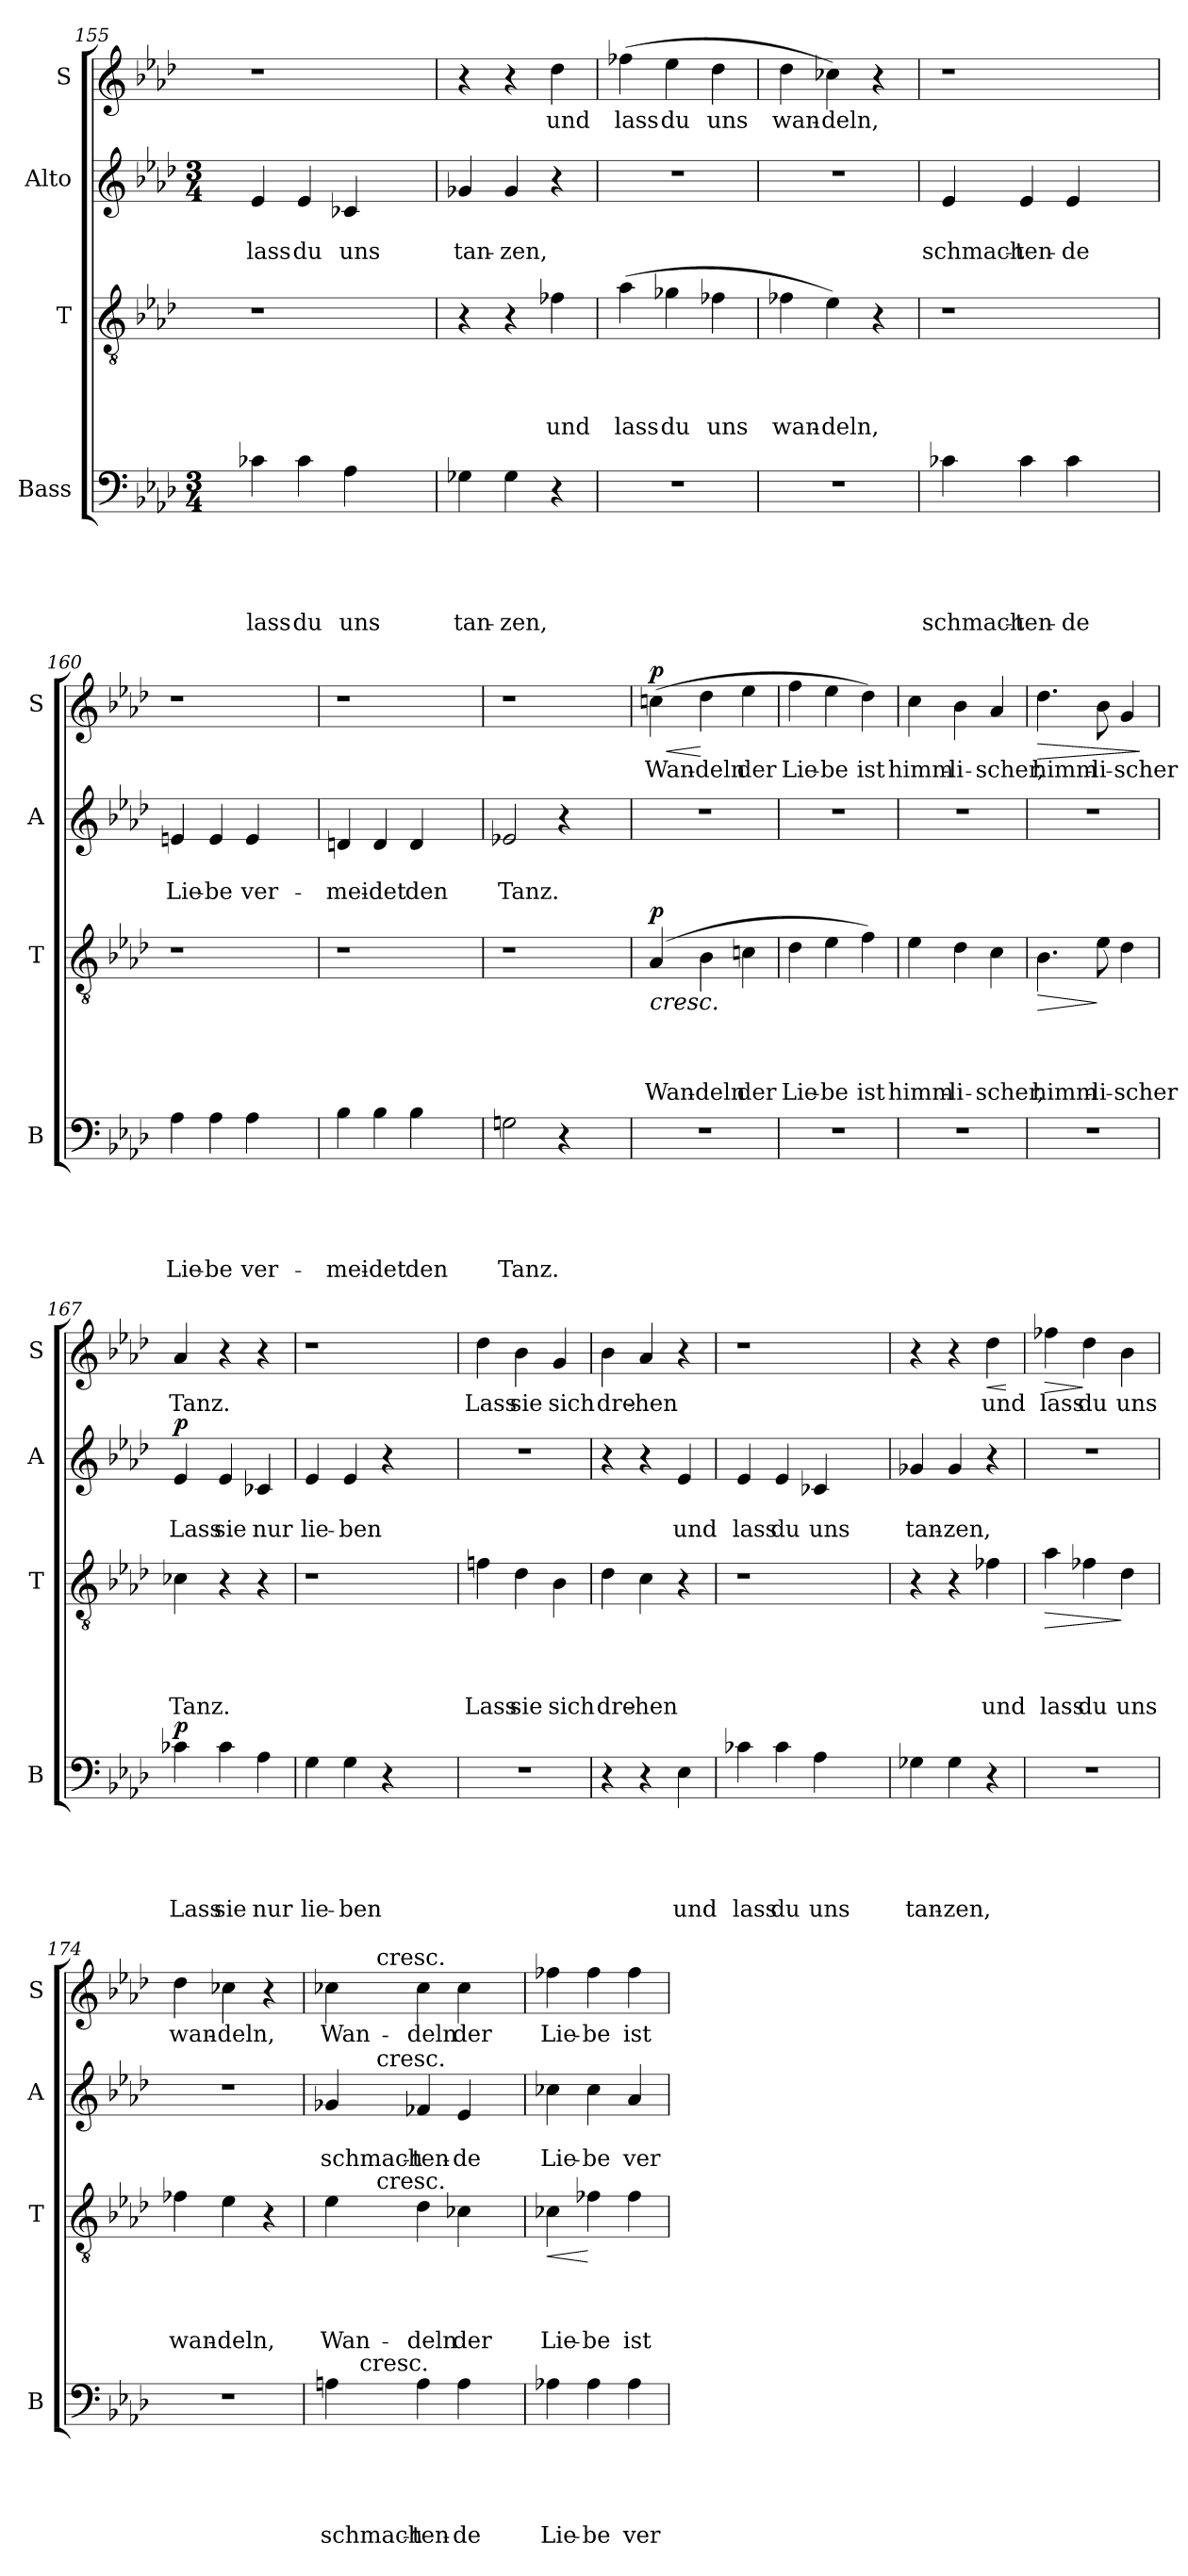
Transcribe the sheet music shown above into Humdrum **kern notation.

**kern	**text	**text	**text	**text	**text	**dynam	**kern	**text	**text	**text	**text	**dynam	**kern	**text	**text	**dynam	**kern	**text	**dynam
*part4	*part4	*part4	*part4	*part4	*part4	*part4	*part3	*part3	*part3	*part3	*part3	*part3	*part2	*part2	*part2	*part2	*part1	*part1	*part1
*staff4	*staff4	*staff4	*staff4	*staff4	*staff4	*staff4	*staff3	*staff3	*staff3	*staff3	*staff3	*staff3	*staff2	*staff2	*staff2	*staff2	*staff1	*staff1	*staff1
*I"Bass	*	*	*	*	*	*	*I"T	*	*	*	*	*	*I"Alto	*	*	*	*I"S	*	*
*I'B	*	*	*	*	*	*	*I'T	*	*	*	*	*	*I'A	*	*	*	*I'S	*	*
*clefF4	*	*	*	*	*	*	*clefGv2	*	*	*	*	*	*clefG2	*	*	*	*clefG2	*	*
*k[b-e-a-d-]	*	*	*	*	*	*	*k[b-e-a-d-]	*	*	*	*	*	*k[b-e-a-d-]	*	*	*	*k[b-e-a-d-]	*	*
*A-:	*	*	*	*	*	*	*A-:	*	*	*	*	*	*A-:	*	*	*	*A-:	*	*
*M3/4	*	*	*	*	*	*	*	*	*	*	*	*	*M3/4	*	*	*	*	*	*
=155	=155	=155	=155	=155	=155	=155	=155	=155	=155	=155	=155	=155	=155	=155	=155	=155	=155	=155	=155
!	!	!	!	!	!LO:LY:b	!	!LO:N:vis=1	!	!	!	!	!	!	!	!LO:LY:b	!	!LO:N:vis=1	!	!
4c-X\	.	.	.	.	lass	.	1r	.	.	.	.	.	4e-/	.	lass	.	1r	.	.
!	!	!	!	!	!LO:LY:b	!	!	!	!	!	!	!	!	!	!LO:LY:b	!	!	!	!
4c-\	.	.	.	.	du	.	.	.	.	.	.	.	4e-/	.	du	.	.	.	.
!	!	!	!	!	!LO:LY:b	!	!	!	!	!	!	!	!	!	!LO:LY:b	!	!	!	!
4A-\	.	.	.	.	uns	.	.	.	.	.	.	.	4c-X/	.	uns	.	.	.	.
4ryy	.	.	.	.	.	.	.	.	.	.	.	.	4ryy	.	.	.	.	.	.
=156	=156	=156	=156	=156	=156	=156	=156	=156	=156	=156	=156	=156	=156	=156	=156	=156	=156	=156	=156
!	!	!	!	!	!LO:LY:b	!	!	!	!	!	!	!	!	!	!LO:LY:b	!	!	!	!
4G-X\	.	.	.	.	tan-	.	4r	.	.	.	.	.	4g-X/	.	tan-	.	4r	.	.
!	!	!	!	!	!LO:LY:b	!	!	!	!	!	!	!	!	!	!LO:LY:b	!	!	!	!
4G-\	.	.	.	.	-zen,	.	4r	.	.	.	.	.	4g-/	.	-zen,	.	4r	.	.
!	!	!	!	!	!	!	!	!	!	!	!LO:LY:b	!	!	!	!	!	!	!LO:LY:b	!
4r	.	.	.	.	.	.	4f-X\	.	.	.	und	.	4r	.	.	.	4dd-\	und	.
=157	=157	=157	=157	=157	=157	=157	=157	=157	=157	=157	=157	=157	=157	=157	=157	=157	=157	=157	=157
!LO:N:vis=1	!	!	!	!	!	!	!	!	!	!	!LO:LY:b	!	!LO:N:vis=1	!	!	!	!	!LO:LY:b	!
2.r	.	.	.	.	.	.	(>4a-\	.	.	.	lass	.	2.r	.	.	.	(>4ff-X\	lass	.
!	!	!	!	!	!	!	!	!	!	!	!LO:LY:b	!	!	!	!	!	!	!LO:LY:b	!
.	.	.	.	.	.	.	4g-X\	.	.	.	du	.	.	.	.	.	4ee-\	du	.
!	!	!	!	!	!	!	!	!	!	!	!LO:LY:b	!	!	!	!	!	!	!LO:LY:b	!
.	.	.	.	.	.	.	4f-X\	.	.	.	uns	.	.	.	.	.	4dd-\	uns	.
=158	=158	=158	=158	=158	=158	=158	=158	=158	=158	=158	=158	=158	=158	=158	=158	=158	=158	=158	=158
!LO:N:vis=1	!	!	!	!	!	!	!	!	!	!	!LO:LY:b	!	!LO:N:vis=1	!	!	!	!	!LO:LY:b	!
2.r	.	.	.	.	.	.	4f-X\	.	.	.	wan-	.	2.r	.	.	.	4dd-\	wan-	.
!	!	!	!	!	!	!	!	!	!	!	!LO:LY:b	!	!	!	!	!	!	!LO:LY:b	!
.	.	.	.	.	.	.	4e-\)	.	.	.	-deln,	.	.	.	.	.	4cc-X\)	-deln,	.
.	.	.	.	.	.	.	4r	.	.	.	.	.	.	.	.	.	4r	.	.
=159	=159	=159	=159	=159	=159	=159	=159	=159	=159	=159	=159	=159	=159	=159	=159	=159	=159	=159	=159
!	!	!	!	!	!LO:LY:b	!	!LO:N:vis=1	!	!	!	!	!	!	!	!LO:LY:b	!	!LO:N:vis=1	!	!
4c-X\	.	.	.	.	schmach-	.	1r	.	.	.	.	.	4e-/	.	schmach-	.	1r	.	.
!	!	!	!	!	!LO:LY:b	!	!	!	!	!	!	!	!	!	!LO:LY:b	!	!	!	!
4c-\	.	.	.	.	-ten-	.	.	.	.	.	.	.	4e-/	.	-ten-	.	.	.	.
!	!	!	!	!	!LO:LY:b:rj	!	!	!	!	!	!	!	!	!	!LO:LY:b:rj	!	!	!	!
4c-\	.	.	.	.	-de	.	.	.	.	.	.	.	4e-/	.	-de	.	.	.	.
4ryy	.	.	.	.	.	.	.	.	.	.	.	.	4ryy	.	.	.	.	.	.
=160	=160	=160	=160	=160	=160	=160	=160	=160	=160	=160	=160	=160	=160	=160	=160	=160	=160	=160	=160
!	!	!	!	!	!LO:LY:b	!	!LO:N:vis=1	!	!	!	!	!	!	!	!LO:LY:b	!	!LO:N:vis=1	!	!
4A-\	.	.	.	.	Lie-	.	1r	.	.	.	.	.	4en/	.	Lie-	.	1r	.	.
!	!	!	!	!	!LO:LY:b:rj	!	!	!	!	!	!	!	!	!	!LO:LY:b:rj	!	!	!	!
4A-\	.	.	.	.	-be	.	.	.	.	.	.	.	4e/	.	-be	.	.	.	.
!	!	!	!	!	!LO:LY:b	!	!	!	!	!	!	!	!	!	!LO:LY:b	!	!	!	!
4A-\	.	.	.	.	ver-	.	.	.	.	.	.	.	4e/	.	ver-	.	.	.	.
4ryy	.	.	.	.	.	.	.	.	.	.	.	.	4ryy	.	.	.	.	.	.
=161	=161	=161	=161	=161	=161	=161	=161	=161	=161	=161	=161	=161	=161	=161	=161	=161	=161	=161	=161
!	!	!	!	!	!LO:LY:b	!	!LO:N:vis=1	!	!	!	!	!	!	!	!LO:LY:b	!	!LO:N:vis=1	!	!
4B-\	.	.	.	.	-mei-	.	1r	.	.	.	.	.	4dn/	.	-mei-	.	1r	.	.
!	!	!	!	!	!LO:LY:b:rj	!	!	!	!	!	!	!	!	!	!LO:LY:b:rj	!	!	!	!
4B-\	.	.	.	.	-det	.	.	.	.	.	.	.	4d/	.	-det	.	.	.	.
!	!	!	!	!	!LO:LY:b	!	!	!	!	!	!	!	!	!	!LO:LY:b	!	!	!	!
4B-\	.	.	.	.	den	.	.	.	.	.	.	.	4d/	.	den	.	.	.	.
4ryy	.	.	.	.	.	.	.	.	.	.	.	.	4ryy	.	.	.	.	.	.
!!LO:PB:g=z
=162	=162	=162	=162	=162	=162	=162	=162	=162	=162	=162	=162	=162	=162	=162	=162	=162	=162	=162	=162
!	!	!	!	!	!LO:LY:b	!	!LO:N:vis=1	!	!	!	!	!	!	!	!LO:LY:b	!	!LO:N:vis=1	!	!
2Gn\	.	.	.	.	Tanz.	.	1r	.	.	.	.	.	2e-X/	.	Tanz.	.	1r	.	.
4r	.	.	.	.	.	.	.	.	.	.	.	.	4r	.	.	.	.	.	.
4ryy	.	.	.	.	.	.	.	.	.	.	.	.	4ryy	.	.	.	.	.	.
=163	=163	=163	=163	=163	=163	=163	=163	=163	=163	=163	=163	=163	=163	=163	=163	=163	=163	=163	=163
!LO:N:vis=1	!	!	!	!	!	!	!	!	!	!	!LO:LY:b	!LO:HP:b	!LO:N:vis=1	!	!	!	!	!LO:LY:b	!LO:HP:b
!	!	!	!	!	!	!	!	!	!	!	!	!LO:DY:n=1:a	!	!	!	!	!	!	!LO:DY:n=1:a
2.r	.	.	.	.	.	.	(4A-/	.	.	.	Wan-	< p	2.r	.	.	.	(>4ccn\	Wan-	< p
!	!	!	!	!	!	!	!	!	!	!	!LO:LY:b:rj	!	!	!	!	!	!	!LO:LY:b:rj	!
.	.	.	.	.	.	.	4B-\	.	.	.	-deln	.	.	.	.	.	4dd-\	-deln	[
!	!	!	!	!	!	!	!	!	!	!	!LO:LY:b	!	!	!	!	!	!	!LO:LY:b	!
.	.	.	.	.	.	.	4cn\	.	.	.	der	.	.	.	.	.	4ee-\	der	.
=164	=164	=164	=164	=164	=164	=164	=164	=164	=164	=164	=164	=164	=164	=164	=164	=164	=164	=164	=164
!LO:N:vis=1	!	!	!	!	!	!	!	!	!	!	!LO:LY:b	!	!LO:N:vis=1	!	!	!	!	!LO:LY:b	!
2.r	.	.	.	.	.	.	4d-\	.	.	.	Lie-	.	2.r	.	.	.	4ff\	Lie-	.
!	!	!	!	!	!	!	!	!	!	!	!LO:LY:b:rj	!	!	!	!	!	!	!LO:LY:b:rj	!
.	.	.	.	.	.	.	4e-\	.	.	.	-be	.	.	.	.	.	4ee-\	-be	.
!	!	!	!	!	!	!	!	!	!	!	!LO:LY:b	!	!	!	!	!	!	!LO:LY:b	!
.	.	.	.	.	.	.	4f\)	.	.	.	ist	.	.	.	.	.	4dd-\)	ist	.
=165	=165	=165	=165	=165	=165	=165	=165	=165	=165	=165	=165	=165	=165	=165	=165	=165	=165	=165	=165
!LO:N:vis=1	!	!	!	!	!	!	!	!	!	!	!LO:LY:b	!	!LO:N:vis=1	!	!	!	!	!LO:LY:b	!
2.r	.	.	.	.	.	.	4e-\	.	.	.	himm-	.	2.r	.	.	.	4cc\	himm-	.
!	!	!	!	!	!	!	!	!	!	!	!LO:LY:b	!	!	!	!	!	!	!LO:LY:b	!
.	.	.	.	.	.	.	4d-\	.	.	.	-li-	.	.	.	.	.	4b-\	-li-	.
!	!	!	!	!	!	!	!	!	!	!	!LO:LY:b:rj	!	!	!	!	!	!	!LO:LY:b:rj	!
.	.	.	.	.	.	.	4c\	.	.	.	-scher,	.	.	.	.	.	4a-/	-scher,	.
=166	=166	=166	=166	=166	=166	=166	=166	=166	=166	=166	=166	=166	=166	=166	=166	=166	=166	=166	=166
!LO:N:vis=1	!	!	!	!	!	!	!	!	!	!	!LO:LY:b	!LO:HP:b	!LO:N:vis=1	!	!	!	!	!LO:LY:b	!LO:HP:b
2.r	.	.	.	.	.	.	4.B-\	.	.	.	himm-	>	2.r	.	.	.	4.dd-\	himm-	>
!	!	!	!	!	!	!	!	!	!	!	!LO:LY:b	!	!	!	!	!	!	!LO:LY:b	!
.	.	.	.	.	.	.	8e-\	.	.	.	-li-	]	.	.	.	.	8b-\	-li-	.
!	!	!	!	!	!	!	!	!	!	!	!LO:LY:b:rj	!	!	!	!	!	!	!LO:LY:b:rj	!
.	.	.	.	.	.	.	4d-\	.	.	.	-scher	.	.	.	.	.	4g/	-scher	.
.	.	.	.	.	.	.	.	.	.	.	.	[	.	.	.	.	.	.	]
=167	=167	=167	=167	=167	=167	=167	=167	=167	=167	=167	=167	=167	=167	=167	=167	=167	=167	=167	=167
!	!	!	!	!	!LO:LY:b	!LO:DY:a	!	!	!	!	!LO:LY:b	!	!	!	!LO:LY:b	!LO:DY:a	!	!LO:LY:b	!
4c-X\	.	.	.	.	Lass	p	4c-X\	.	.	.	Tanz.	.	4e-/	.	Lass	p	4a-/	Tanz.	.
!	!	!	!	!	!LO:LY:b	!	!	!	!	!	!	!	!	!	!LO:LY:b	!	!	!	!
4c-\	.	.	.	.	sie	.	4r	.	.	.	.	.	4e-/	.	sie	.	4r	.	.
!	!	!	!	!	!LO:LY:b	!	!	!	!	!	!	!	!	!	!LO:LY:b	!	!	!	!
4A-\	.	.	.	.	nur	.	4r	.	.	.	.	.	4c-X/	.	nur	.	4r	.	.
=168	=168	=168	=168	=168	=168	=168	=168	=168	=168	=168	=168	=168	=168	=168	=168	=168	=168	=168	=168
!	!	!	!	!	!LO:LY:b	!	!LO:N:vis=1	!	!	!	!	!	!	!	!LO:LY:b	!	!LO:N:vis=1	!	!
4G\	.	.	.	.	lie-	.	1r	.	.	.	.	.	4e-/	.	lie-	.	1r	.	.
!	!	!	!	!	!LO:LY:b	!	!	!	!	!	!	!	!	!	!LO:LY:b	!	!	!	!
4G\	.	.	.	.	-ben	.	.	.	.	.	.	.	4e-/	.	-ben	.	.	.	.
4r	.	.	.	.	.	.	.	.	.	.	.	.	4r	.	.	.	.	.	.
4ryy	.	.	.	.	.	.	.	.	.	.	.	.	4ryy	.	.	.	.	.	.
=169	=169	=169	=169	=169	=169	=169	=169	=169	=169	=169	=169	=169	=169	=169	=169	=169	=169	=169	=169
!LO:N:vis=1	!	!	!	!	!	!	!	!	!	!	!LO:LY:b	!	!LO:N:vis=1	!	!	!	!	!LO:LY:b	!
2.r	.	.	.	.	.	.	4fn\	.	.	.	Lass	.	2.r	.	.	.	4dd-\	Lass	.
!	!	!	!	!	!	!	!	!	!	!	!LO:LY:b	!	!	!	!	!	!	!LO:LY:b	!
.	.	.	.	.	.	.	4d-\	.	.	.	sie	.	.	.	.	.	4b-\	sie	.
!	!	!	!	!	!	!	!	!	!	!	!LO:LY:b	!	!	!	!	!	!	!LO:LY:b	!
.	.	.	.	.	.	.	4B-\	.	.	.	sich	.	.	.	.	.	4g/	sich	.
!!LO:LB:g=z
=170	=170	=170	=170	=170	=170	=170	=170	=170	=170	=170	=170	=170	=170	=170	=170	=170	=170	=170	=170
!	!	!	!	!	!	!	!	!	!	!	!LO:LY:b	!	!	!	!	!	!	!LO:LY:b	!
4r	.	.	.	.	.	.	4d-\	.	.	.	dre-	.	4r	.	.	.	4b-\	dre-	.
!	!	!	!	!	!	!	!	!	!	!	!LO:LY:b:rj	!	!	!	!	!	!	!LO:LY:b:rj	!
4r	.	.	.	.	.	.	4c\	.	.	.	-hen	.	4r	.	.	.	4a-/	-hen	.
!	!	!	!	!	!LO:LY:b	!	!	!	!	!	!	!	!	!	!LO:LY:b	!	!	!	!
4E-\	.	.	.	.	und	.	4r	.	.	.	.	.	4e-/	.	und	.	4r	.	.
=171	=171	=171	=171	=171	=171	=171	=171	=171	=171	=171	=171	=171	=171	=171	=171	=171	=171	=171	=171
!	!	!	!	!	!LO:LY:b	!	!LO:N:vis=1	!	!	!	!	!	!	!	!LO:LY:b	!	!LO:N:vis=1	!	!
4c-X\	.	.	.	.	lass	.	1r	.	.	.	.	.	4e-/	.	lass	.	1r	.	.
!	!	!	!	!	!LO:LY:b	!	!	!	!	!	!	!	!	!	!LO:LY:b	!	!	!	!
4c-\	.	.	.	.	du	.	.	.	.	.	.	.	4e-/	.	du	.	.	.	.
!	!	!	!	!	!LO:LY:b	!	!	!	!	!	!	!	!	!	!LO:LY:b	!	!	!	!
4A-\	.	.	.	.	uns	.	.	.	.	.	.	.	4c-X/	.	uns	.	.	.	.
4ryy	.	.	.	.	.	.	.	.	.	.	.	.	4ryy	.	.	.	.	.	.
=172	=172	=172	=172	=172	=172	=172	=172	=172	=172	=172	=172	=172	=172	=172	=172	=172	=172	=172	=172
!	!	!	!	!	!LO:LY:b	!	!	!	!	!	!	!	!	!	!LO:LY:b	!	!	!	!
4G-X\	.	.	.	.	tan-	.	4r	.	.	.	.	.	4g-X/	.	tan-	.	4r	.	.
!	!	!	!	!	!LO:LY:b	!	!	!	!	!	!	!	!	!	!LO:LY:b	!	!	!	!
4G-\	.	.	.	.	-zen,	.	4r	.	.	.	.	.	4g-/	.	-zen,	.	4r	.	.
!	!	!	!	!	!	!	!	!	!	!	!LO:LY:b	!	!	!	!	!	!	!LO:LY:b	!LO:HP:b
4r	.	.	.	.	.	.	4f-X\	.	.	.	und	.	4r	.	.	.	4dd-\	und	<
.	.	.	.	.	.	.	.	.	.	.	.	.	.	.	.	.	.	.	[
=173	=173	=173	=173	=173	=173	=173	=173	=173	=173	=173	=173	=173	=173	=173	=173	=173	=173	=173	=173
!LO:N:vis=1	!	!	!	!	!	!	!	!	!	!	!LO:LY:b	!LO:HP:b	!LO:N:vis=1	!	!	!	!	!LO:LY:b	!LO:HP:b
2.r	.	.	.	.	.	.	4a-\	.	.	.	lass	>	2.r	.	.	.	4ff-X\	lass	>
!	!	!	!	!	!	!	!	!	!	!	!LO:LY:b	!	!	!	!	!	!	!LO:LY:b	!
.	.	.	.	.	.	.	4f-X\	.	.	.	du	.	.	.	.	.	4dd-\	du	]
!	!	!	!	!	!	!	!	!	!	!	!LO:LY:b	!	!	!	!	!	!	!LO:LY:b	!
.	.	.	.	.	.	.	4d-\	.	.	.	uns	]	.	.	.	.	4b-\	uns	.
=174	=174	=174	=174	=174	=174	=174	=174	=174	=174	=174	=174	=174	=174	=174	=174	=174	=174	=174	=174
!LO:N:vis=1	!	!	!	!	!	!	!	!	!	!	!LO:LY:b	!	!LO:N:vis=1	!	!	!	!	!LO:LY:b	!
2.r	.	.	.	.	.	.	4f-X\	.	.	.	wan-	.	2.r	.	.	.	4dd-\	wan-	.
!	!	!	!	!	!	!	!	!	!	!	!LO:LY:b	!	!	!	!	!	!	!LO:LY:b	!
.	.	.	.	.	.	.	4e-\	.	.	.	-deln,	.	.	.	.	.	4cc-X\	-deln,	.
.	.	.	.	.	.	.	4r	.	.	.	.	.	.	.	.	.	4r	.	.
=175	=175	=175	=175	=175	=175	=175	=175	=175	=175	=175	=175	=175	=175	=175	=175	=175	=175	=175	=175
!	!	!	!	!	!LO:LY:b	!	!	!	!	!	!LO:LY:b	!	!	!	!LO:LY:b	!	!	!LO:LY:b	!
*^	*	*	*	*	*	*	*^	*	*	*	*	*	*^	*	*	*	*^	*	*
4An\	16.ryy	.	.	.	.	schmach-	.	4e-\	8ryy	.	.	.	Wan-	.	4g-X/	8ryy	.	schmach-	.	4cc-X\	8ryy	Wan-	.
!	!LO:TX:a:t=cresc.	!	!	!	!	!	!	!	!	!	!	!	!	!	!	!	!	!	!	!	!	!	!
.	2ryy	.	.	.	.	.	.	.	.	.	.	.	.	.	.	.	.	.	.	.	.	.	.
!	!	!	!	!	!	!	!	!	!	!	!	!	!	!	!	!	!	!	!	!	!LO:TX:a:t=cresc.	!	!
!	!	!	!	!	!	!	!	!	!	!	!	!	!	!	!	!LO:TX:a:t=cresc.	!	!	!	!	!	!	!
!	!	!	!	!	!	!	!	!	!LO:TX:a:t=cresc.	!	!	!	!	!	!	!	!	!	!	!	!	!	!
.	.	.	.	.	.	.	.	.	2ryy	.	.	.	.	.	.	2ryy	.	.	.	.	2ryy	.	.
!	!	!	!	!	!	!LO:LY:b:rj	!	!	!	!	!	!	!LO:LY:b	!	!	!	!	!LO:LY:b:rj	!	!	!	!LO:LY:b	!
4A\	.	.	.	.	.	-ten-	.	4d-\	.	.	.	.	-deln	.	4f-X/	.	.	-ten-	.	4cc-\	.	-deln	.
!	!	!	!	!	!	!LO:LY:b	!	!	!	!	!	!	!LO:LY:b	!	!	!	!	!LO:LY:b	!	!	!	!LO:LY:b	!
4A\	.	.	.	.	.	-de	.	4c-X\	.	.	.	.	der	.	4e-/	.	.	-de	.	4cc-\	.	der	.
.	8ryy	.	.	.	.	.	.	.	.	.	.	.	.	.	.	.	.	.	.	.	.	.	.
.	.	.	.	.	.	.	.	.	8ryy	.	.	.	.	.	.	8ryy	.	.	.	.	8ryy	.	.
.	32ryy	.	.	.	.	.	.	.	.	.	.	.	.	.	.	.	.	.	.	.	.	.	.
=176	=176	=176	=176	=176	=176	=176	=176	=176	=176	=176	=176	=176	=176	=176	=176	=176	=176	=176	=176	=176	=176	=176	=176
!	!	!	!	!	!	!LO:LY:b	!	!	!	!	!	!	!LO:LY:b	!LO:HP:b	!	!	!	!LO:LY:b	!	!	!	!LO:LY:b	!
*v	*v	*	*	*	*	*	*	*	*	*	*	*	*	*	*v	*v	*	*	*	*v	*v	*	*
*	*	*	*	*	*	*	*v	*v	*	*	*	*	*	*	*	*	*	*	*	*
4A-X\	.	.	.	.	Lie-	.	4c-X\	.	.	.	Lie-	<	4cc-X\	.	Lie-	.	4ff-X\	Lie-	.
!	!	!	!	!	!LO:LY:b:rj	!	!	!	!	!	!LO:LY:b:rj	!	!	!	!LO:LY:b:rj	!	!	!LO:LY:b:rj	!
4A-\	.	.	.	.	-be	.	4f-X\	.	.	.	-be	[	4cc-\	.	-be	.	4ff-\	-be	.
!	!	!	!	!	!LO:LY:b	!	!	!	!	!	!LO:LY:b	!	!	!	!LO:LY:b	!	!	!LO:LY:b	!
4A-\	.	.	.	.	ver-	.	4f-\	.	.	.	ist	.	4a-/	.	ver-	.	4ff-\	ist	.
=	=	=	=	=	=	=	=	=	=	=	=	=	=	=	=	=	=	=	=
*-	*-	*-	*-	*-	*-	*-	*-	*-	*-	*-	*-	*-	*-	*-	*-	*-	*-	*-	*-
